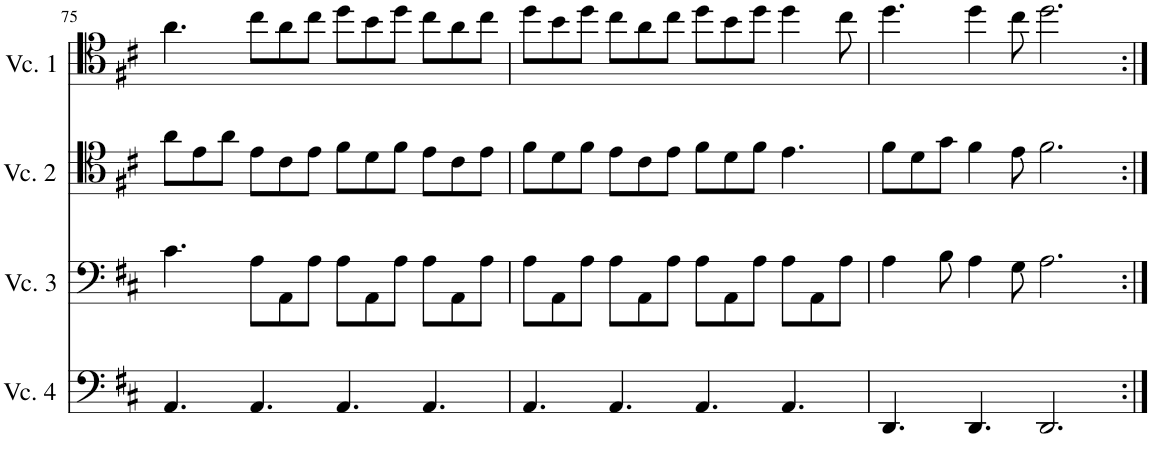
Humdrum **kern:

**kern	**kern	**kern	**kern
*part4	*part3	*part2	*part1
*staff4	*staff3	*staff2	*staff1
*I"Cello 4	*I"Cello 3	*I"Cello 2	*I"Cello 1
!!LO:PB:g=z
*clefF4	*clefF4	*clefC4	*clefC4
*k[f#c#]	*k[f#c#]	*k[f#c#]	*k[f#c#]
*M12/8	*M12/8	*M12/8	*M12/8
=75	=75	=75	=75
4.AA/	4.c#\	8a\L	4.a\
.	.	8e\	.
.	.	8a\J	.
4.AA/	8A\L	8e\L	8cc#\L
.	8AA\	8c#\	8a\
.	8A\J	8e\J	8cc#\J
4.AA/	8A\L	8f#\L	8dd\L
.	8AA\	8d\	8b\
.	8A\J	8f#\J	8dd\J
4.AA/	8A\L	8e\L	8cc#\L
.	8AA\	8c#\	8a\
.	8A\J	8e\J	8cc#\J
=76	=76	=76	=76
4.AA/	8A\L	8f#\L	8dd\L
.	8AA\	8d\	8b\
.	8A\J	8f#\J	8dd\J
4.AA/	8A\L	8e\L	8cc#\L
.	8AA\	8c#\	8a\
.	8A\J	8e\J	8cc#\J
4.AA/	8A\L	8f#\L	8dd\L
.	8AA\	8d\	8b\
.	8A\J	8f#\J	8dd\J
4.AA/	8A\L	4.e\	4dd\
.	8AA\	.	.
.	8A\J	.	8cc#\
=77	=77	=77	=77
4.DD/	4A\	8f#\L	4.dd\
.	.	8d\	.
.	8B\	8g\J	.
4.DD/	4A\	4f#\	4dd\
.	8G\	8e\	8cc#\
2.DD/	2.A\	2.f#\	2.dd\
=:|!	=:|!	=:|!	=:|!
*-	*-	*-	*-
